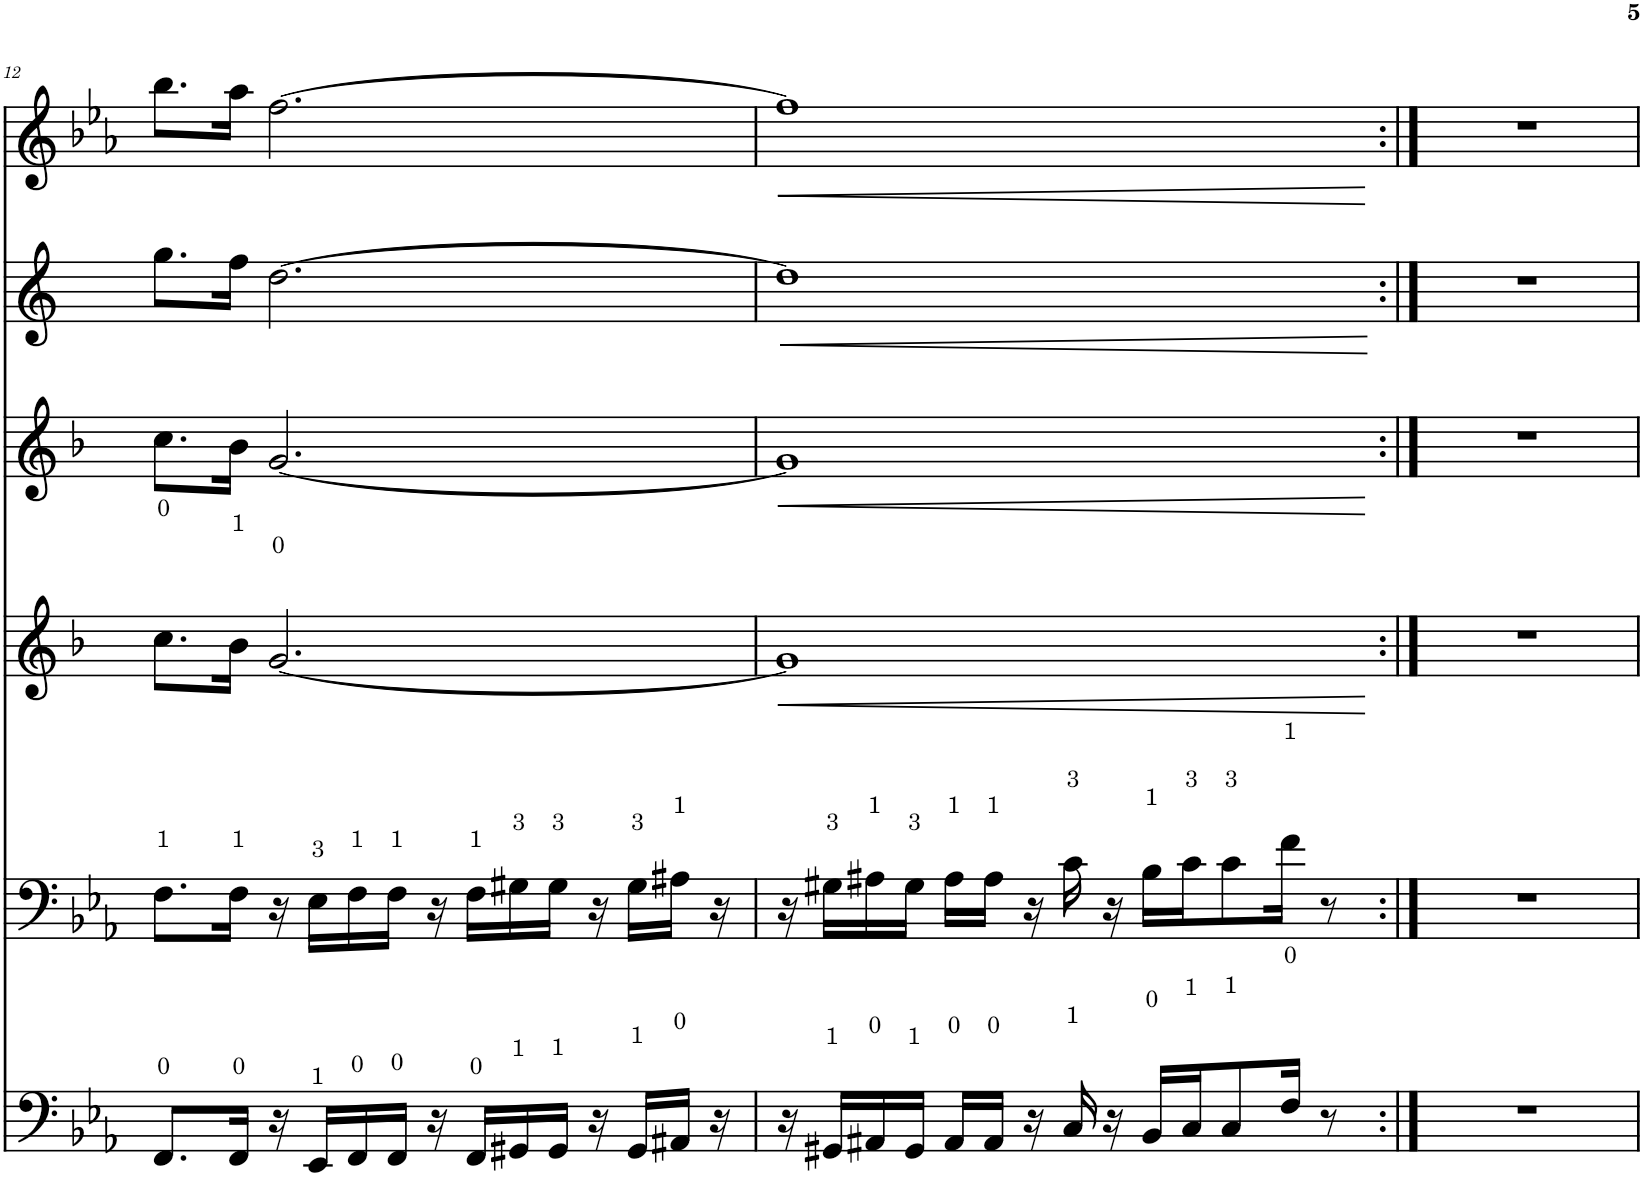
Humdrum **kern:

**kern	**kern	**kern	**dynam	**kern	**dynam	**kern	**dynam	**kern	**dynam
*part6	*part5	*part4	*part4	*part3	*part3	*part2	*part2	*part1	*part1
*staff6	*staff5	*staff4	*staff4	*staff3	*staff3	*staff2	*staff2	*staff1	*staff1
*I"Tuba	*I"Trombone	*I"Trompete Bb	*	*I"Saxofone Tenor	*	*I"Saxofone Alto	*	*I"Flauta	*
*I'Tba	*I'Trb	*I'Tpt	*	*	*	*	*	*I'Fl	*
!!LO:PB:g=z
*clefF4	*clefF4	*clefG2	*	*clefG2	*	*clefG2	*	*clefG2	*
*	*	*Trd1c2	*	*Trd8c14	*	*Trd5c9	*	*	*
*k[b-e-a-]	*k[b-e-a-]	*k[b-]	*	*k[b-]	*	*k[]	*	*k[b-e-a-]	*
*M4/4	*M4/4	*M4/4	*	*M4/4	*	*M4/4	*	*M4/4	*
=12	=12	=12	=12	=12	=12	=12	=12	=12	=12
8.FF/L	8.F\L	8.cc\L	.	8.cc\L	.	8.gg\L	.	8.bb-\L	.
16FF/Jk	16F\Jk	16b-\Jk	.	16b-\Jk	.	16ff\Jk	.	16aa-\Jk	.
16r	16r	[2.g/	.	[2.g/	.	[2.dd\	.	[2.ff\	.
16EE-/LL	16E-\LL	.	.	.	.	.	.	.	.
16FF/	16F\	.	.	.	.	.	.	.	.
16FF/JJ	16F\JJ	.	.	.	.	.	.	.	.
16r	16r	.	.	.	.	.	.	.	.
16FF/LL	16F\LL	.	.	.	.	.	.	.	.
16GG#X/	16G#X\	.	.	.	.	.	.	.	.
16GG#/JJ	16G#\JJ	.	.	.	.	.	.	.	.
16r	16r	.	.	.	.	.	.	.	.
16GG#/LL	16G#\LL	.	.	.	.	.	.	.	.
16AA#X/JJ	16A#X\JJ	.	.	.	.	.	.	.	.
16r	16r	.	.	.	.	.	.	.	.
=13	=13	=13	=13	=13	=13	=13	=13	=13	=13
!	!	!	!LO:HP:b	!	!LO:HP:b	!	!LO:HP:b	!	!LO:HP:b
16r	16r	1g]	<	1g]	<	1dd]	<	1ff]	<
16GG#X/LL	16G#X\LL	.	.	.	.	.	.	.	.
16AA#X/	16A#X\	.	.	.	.	.	.	.	.
16GG#/JJ	16G#\JJ	.	.	.	.	.	.	.	.
16AA#/LL	16A#\LL	.	.	.	.	.	.	.	.
16AA#/JJ	16A#\JJ	.	.	.	.	.	.	.	.
16r	16r	.	.	.	.	.	.	.	.
16C/	16c\	.	.	.	.	.	.	.	.
16r	16r	.	.	.	.	.	.	.	.
16BB-/LL	16B-\LL	.	.	.	.	.	.	.	.
16C/J	16c\J	.	.	.	.	.	.	.	.
8C/	8c\	.	.	.	.	.	.	.	.
16F/Jk	16f\Jk	.	.	.	.	.	.	.	.
8r	8r	.	.	.	.	.	.	.	.
.	.	.	[	.	[	.	[	.	[
=14:|!	=14:|!	=14:|!	=14:|!	=14:|!	=14:|!	=14:|!	=14:|!	=14:|!	=14:|!
1r	1r	1r	.	1r	.	1r	.	1r	.
=	=	=	=	=	=	=	=	=	=
*-	*-	*-	*-	*-	*-	*-	*-	*-	*-
